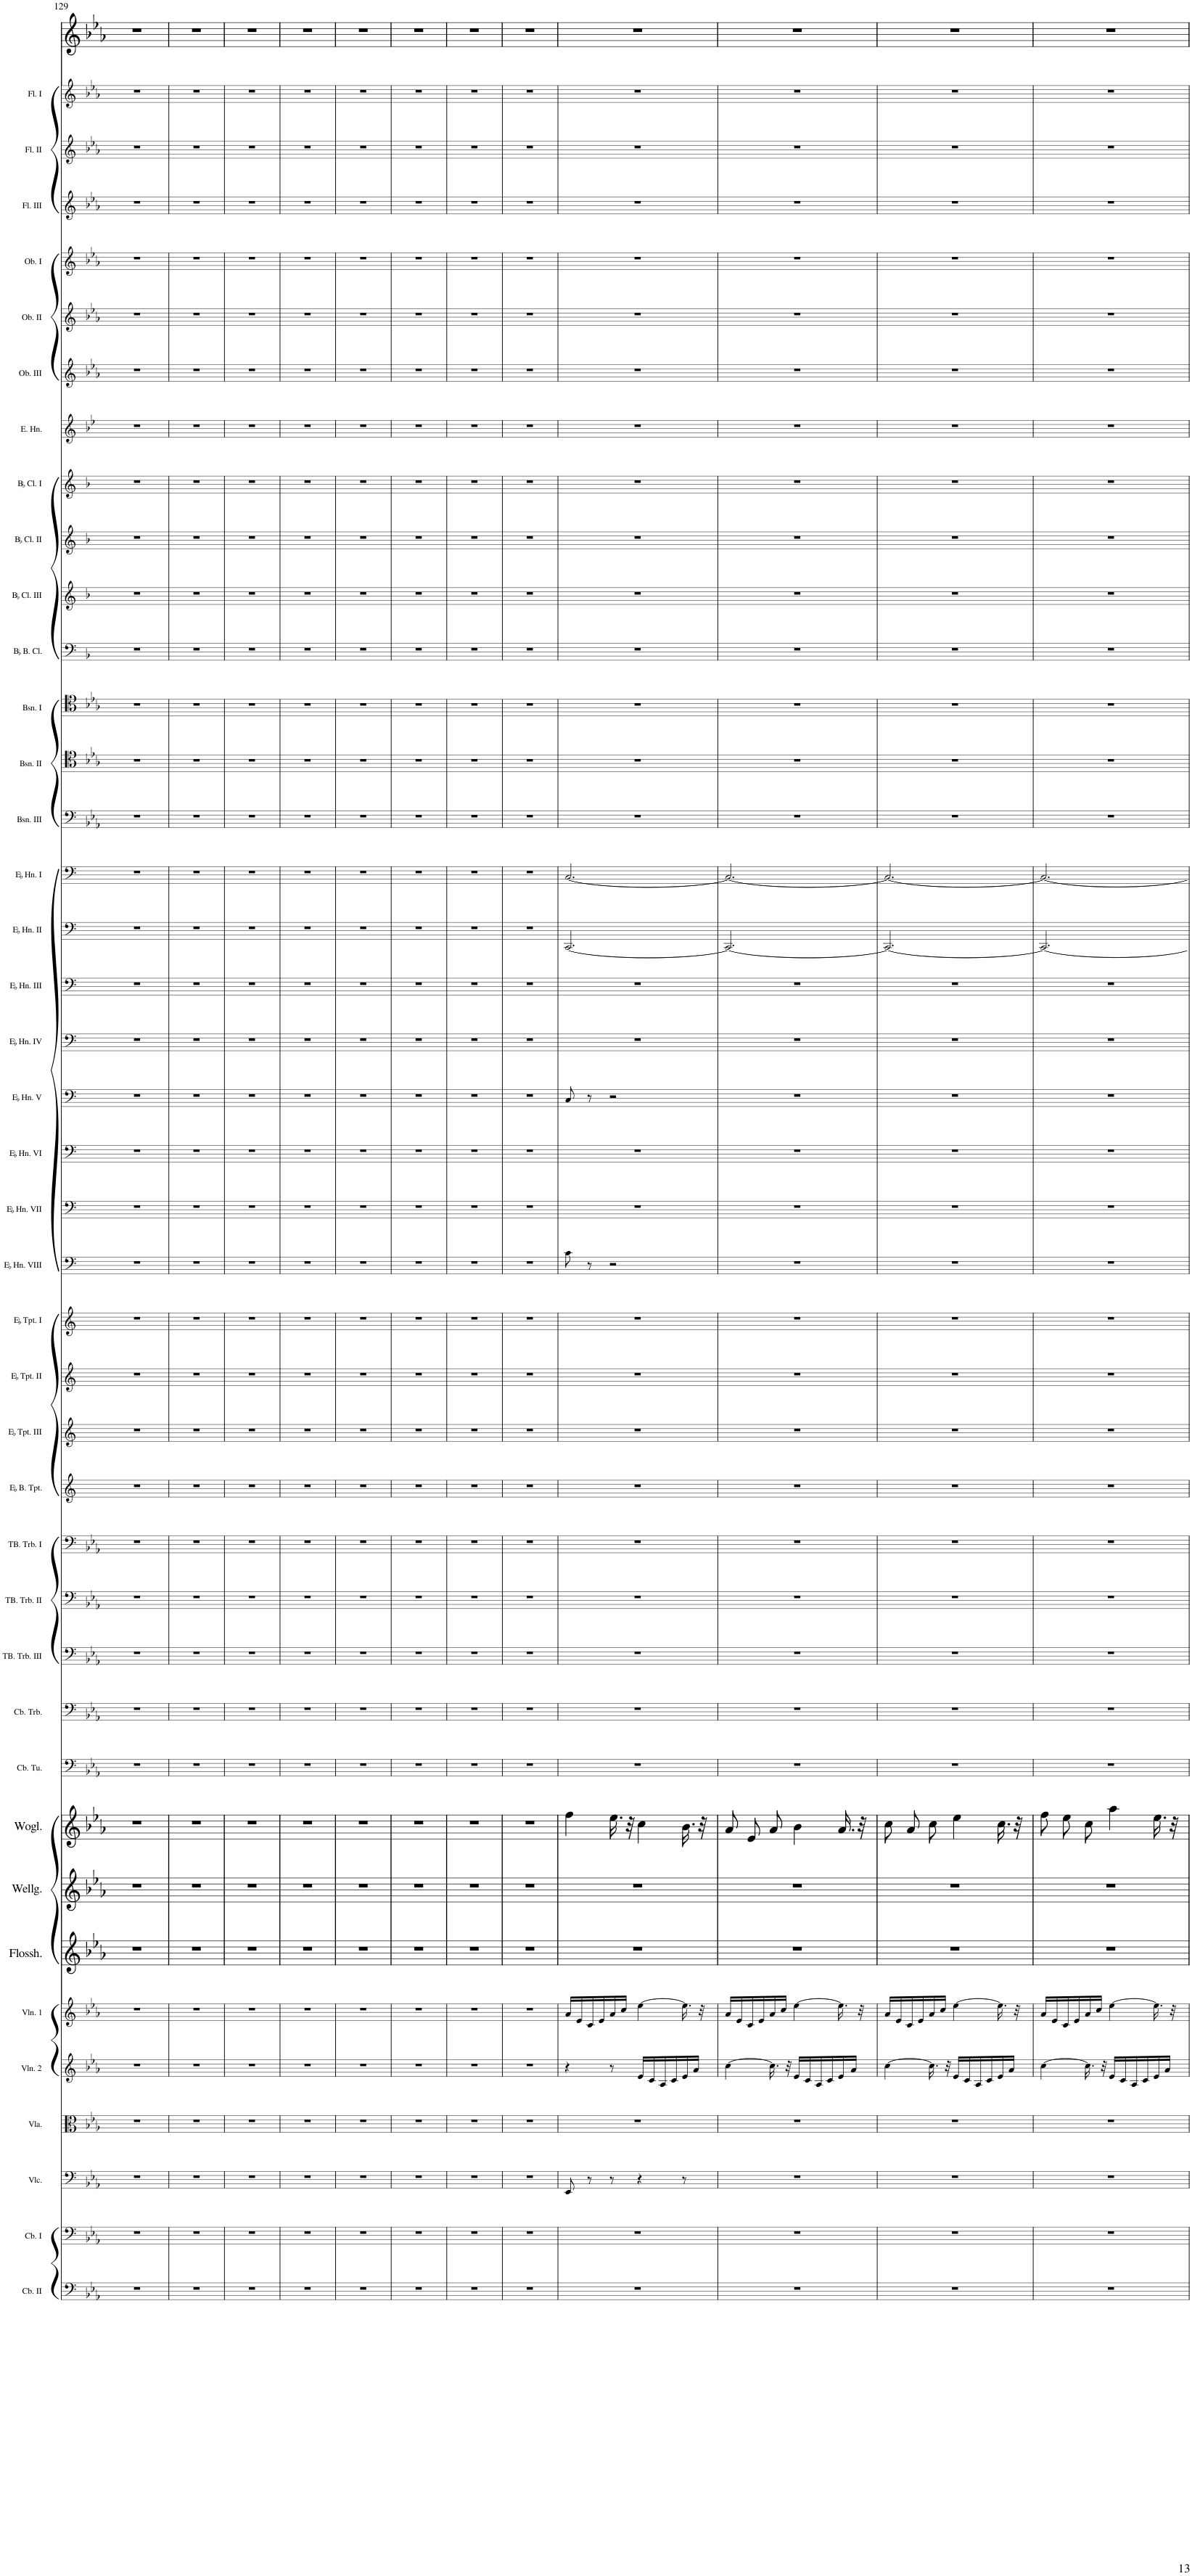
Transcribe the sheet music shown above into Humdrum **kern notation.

**kern	**kern	**kern	**kern	**kern	**kern	**kern	**kern	**kern	**kern	**kern	**kern	**kern	**kern	**kern	**kern	**kern	**kern	**kern	**kern	**kern	**kern	**kern	**kern	**kern	**kern	**kern	**kern	**kern	**kern	**kern	**kern	**kern	**kern	**kern	**kern	**kern	**kern	**kern	**kern	**kern
*part41	*part40	*part39	*part38	*part37	*part36	*part35	*part34	*part33	*part32	*part31	*part30	*part29	*part28	*part27	*part26	*part25	*part24	*part23	*part22	*part21	*part20	*part19	*part18	*part17	*part16	*part15	*part14	*part13	*part12	*part11	*part10	*part9	*part8	*part7	*part6	*part5	*part4	*part3	*part2	*part1
*staff41	*staff40	*staff39	*staff38	*staff37	*staff36	*staff35	*staff34	*staff33	*staff32	*staff31	*staff30	*staff29	*staff28	*staff27	*staff26	*staff25	*staff24	*staff23	*staff22	*staff21	*staff20	*staff19	*staff18	*staff17	*staff16	*staff15	*staff14	*staff13	*staff12	*staff11	*staff10	*staff9	*staff8	*staff7	*staff6	*staff5	*staff4	*staff3	*staff2	*staff1
*I"Contrabass II	*I"Contrabass I	*I"Violoncello	*I"Viola	*I"Violin 2	*I"Violin 1	*I"Flosshilde	*I"Wellgunde	*I"Woglinde	*I"Contrabass Tuba	*I"Contrabass Trombone	*I"Tenorbass Trombone III	*I"Tenorbass Trombone II	*I"Tenorbass Trombone I	*I"EaccidentalFlat Bass Trumpet	*I"EaccidentalFlat Trumpet III	*I"EaccidentalFlat Trumpet II	*I"EaccidentalFlat Trumpet I	*I"EaccidentalFlat Horn VIII	*I"EaccidentalFlat Horn VII	*I"EaccidentalFlat Horn VI	*I"EaccidentalFlat Horn V	*I"EaccidentalFlat Horn IV	*I"EaccidentalFlat Horn III	*I"EaccidentalFlat Horn II	*I"EaccidentalFlat Horn I	*I"Bassoon III	*I"Bassoon II	*I"Bassoon I	*I"BaccidentalFlat Bass Clarinet	*I"BaccidentalFlat Clarinet III	*I"BaccidentalFlat Clarinet II	*I"BaccidentalFlat Clarinet I	*I"English Horn	*I"Oboe III	*I"Oboe II	*I"Oboe I	*I"Flute III	*I"Flute II	*I"Flute I	*I"Voice
*I'Cb. II	*I'Cb. I	*I'Vlc.	*I'Vla.	*I'Vln. 2	*I'Vln. 1	*I'Flossh.	*I'Wellg.	*I'Wogl.	*I'Cb. Tu.	*I'Cb. Trb.	*I'TB. Trb. III	*I'TB. Trb. II	*I'TB. Trb. I	*I'EaccidentalFlat B. Tpt.	*I'EaccidentalFlat Tpt. III	*I'EaccidentalFlat Tpt. II	*I'EaccidentalFlat Tpt. I	*I'EaccidentalFlat Hn. VIII	*I'EaccidentalFlat Hn. VII	*I'EaccidentalFlat Hn. VI	*I'EaccidentalFlat Hn. V	*I'EaccidentalFlat Hn. IV	*I'EaccidentalFlat Hn. III	*I'EaccidentalFlat Hn. II	*I'EaccidentalFlat Hn. I	*I'Bsn. III	*I'Bsn. II	*I'Bsn. I	*I'BaccidentalFlat B. Cl.	*I'BaccidentalFlat Cl. III	*I'BaccidentalFlat Cl. II	*I'BaccidentalFlat Cl. I	*I'E. Hn.	*I'Ob. III	*I'Ob. II	*I'Ob. I	*I'Fl. III	*I'Fl. II	*I'Fl. I	*
!!LO:PB:g=z
*clefF4	*clefF4	*clefF4	*clefC3	*clefG2	*clefG2	*clefG2	*clefG2	*clefG2	*clefF4	*clefF4	*clefF4	*clefF4	*clefF4	*clefG2	*clefG2	*clefG2	*clefG2	*clefF4	*clefF4	*clefF4	*clefF4	*clefF4	*clefF4	*clefF4	*clefF4	*clefF4	*clefC4	*clefC4	*clefF4	*clefG2	*clefG2	*clefG2	*clefG2	*clefG2	*clefG2	*clefG2	*clefG2	*clefG2	*clefG2	*clefG2
*Trd7c12	*Trd7c12	*	*	*	*	*	*	*	*	*	*	*	*	*Trd5c9	*Trd-2c-3	*Trd-2c-3	*Trd-2c-3	*Trd-2c-3	*Trd-2c-3	*Trd-2c-3	*Trd-2c-3	*Trd-2c-3	*Trd-2c-3	*Trd-2c-3	*Trd-2c-3	*	*	*	*Trd1c2	*Trd1c2	*Trd1c2	*Trd1c2	*Trd4c7	*	*	*	*	*	*	*
*k[b-e-a-]	*k[b-e-a-]	*k[b-e-a-]	*k[b-e-a-]	*k[b-e-a-]	*k[b-e-a-]	*k[b-e-a-]	*k[b-e-a-]	*k[b-e-a-]	*k[b-e-a-]	*k[b-e-a-]	*k[b-e-a-]	*k[b-e-a-]	*k[b-e-a-]	*k[]	*k[]	*k[]	*k[]	*k[]	*k[]	*k[]	*k[]	*k[]	*k[]	*k[]	*k[]	*k[b-e-a-]	*k[b-e-a-]	*k[b-e-a-]	*k[b-]	*k[b-]	*k[b-]	*k[b-]	*k[b-e-]	*k[b-e-a-]	*k[b-e-a-]	*k[b-e-a-]	*k[b-e-a-]	*k[b-e-a-]	*k[b-e-a-]	*k[b-e-a-]
*M6/8	*M6/8	*M6/8	*M6/8	*M6/8	*M6/8	*M6/8	*M6/8	*M6/8	*M6/8	*M6/8	*M6/8	*M6/8	*M6/8	*M6/8	*M6/8	*M6/8	*M6/8	*M6/8	*M6/8	*M6/8	*M6/8	*M6/8	*M6/8	*M6/8	*M6/8	*M6/8	*M6/8	*M6/8	*M6/8	*M6/8	*M6/8	*M6/8	*M6/8	*M6/8	*M6/8	*M6/8	*M6/8	*M6/8	*M6/8	*M6/8
=129	=129	=129	=129	=129	=129	=129	=129	=129	=129	=129	=129	=129	=129	=129	=129	=129	=129	=129	=129	=129	=129	=129	=129	=129	=129	=129	=129	=129	=129	=129	=129	=129	=129	=129	=129	=129	=129	=129	=129	=129
2.r	2.r	2.r	2.r	2.r	2.r	2.r	2.r	2.r	2.r	2.r	2.r	2.r	2.r	2.r	2.r	2.r	2.r	2.r	2.r	2.r	2.r	2.r	2.r	2.r	2.r	2.r	2.r	2.r	2.r	2.r	2.r	2.r	2.r	2.r	2.r	2.r	2.r	2.r	2.r	2.r
=130	=130	=130	=130	=130	=130	=130	=130	=130	=130	=130	=130	=130	=130	=130	=130	=130	=130	=130	=130	=130	=130	=130	=130	=130	=130	=130	=130	=130	=130	=130	=130	=130	=130	=130	=130	=130	=130	=130	=130	=130
2.r	2.r	2.r	2.r	2.r	2.r	2.r	2.r	2.r	2.r	2.r	2.r	2.r	2.r	2.r	2.r	2.r	2.r	2.r	2.r	2.r	2.r	2.r	2.r	2.r	2.r	2.r	2.r	2.r	2.r	2.r	2.r	2.r	2.r	2.r	2.r	2.r	2.r	2.r	2.r	2.r
=131	=131	=131	=131	=131	=131	=131	=131	=131	=131	=131	=131	=131	=131	=131	=131	=131	=131	=131	=131	=131	=131	=131	=131	=131	=131	=131	=131	=131	=131	=131	=131	=131	=131	=131	=131	=131	=131	=131	=131	=131
2.r	2.r	2.r	2.r	2.r	2.r	2.r	2.r	2.r	2.r	2.r	2.r	2.r	2.r	2.r	2.r	2.r	2.r	2.r	2.r	2.r	2.r	2.r	2.r	2.r	2.r	2.r	2.r	2.r	2.r	2.r	2.r	2.r	2.r	2.r	2.r	2.r	2.r	2.r	2.r	2.r
=132	=132	=132	=132	=132	=132	=132	=132	=132	=132	=132	=132	=132	=132	=132	=132	=132	=132	=132	=132	=132	=132	=132	=132	=132	=132	=132	=132	=132	=132	=132	=132	=132	=132	=132	=132	=132	=132	=132	=132	=132
2.r	2.r	2.r	2.r	2.r	2.r	2.r	2.r	2.r	2.r	2.r	2.r	2.r	2.r	2.r	2.r	2.r	2.r	2.r	2.r	2.r	2.r	2.r	2.r	2.r	2.r	2.r	2.r	2.r	2.r	2.r	2.r	2.r	2.r	2.r	2.r	2.r	2.r	2.r	2.r	2.r
=133	=133	=133	=133	=133	=133	=133	=133	=133	=133	=133	=133	=133	=133	=133	=133	=133	=133	=133	=133	=133	=133	=133	=133	=133	=133	=133	=133	=133	=133	=133	=133	=133	=133	=133	=133	=133	=133	=133	=133	=133
2.r	2.r	2.r	2.r	2.r	2.r	2.r	2.r	2.r	2.r	2.r	2.r	2.r	2.r	2.r	2.r	2.r	2.r	2.r	2.r	2.r	2.r	2.r	2.r	2.r	2.r	2.r	2.r	2.r	2.r	2.r	2.r	2.r	2.r	2.r	2.r	2.r	2.r	2.r	2.r	2.r
=134	=134	=134	=134	=134	=134	=134	=134	=134	=134	=134	=134	=134	=134	=134	=134	=134	=134	=134	=134	=134	=134	=134	=134	=134	=134	=134	=134	=134	=134	=134	=134	=134	=134	=134	=134	=134	=134	=134	=134	=134
2.r	2.r	2.r	2.r	2.r	2.r	2.r	2.r	2.r	2.r	2.r	2.r	2.r	2.r	2.r	2.r	2.r	2.r	2.r	2.r	2.r	2.r	2.r	2.r	2.r	2.r	2.r	2.r	2.r	2.r	2.r	2.r	2.r	2.r	2.r	2.r	2.r	2.r	2.r	2.r	2.r
=135	=135	=135	=135	=135	=135	=135	=135	=135	=135	=135	=135	=135	=135	=135	=135	=135	=135	=135	=135	=135	=135	=135	=135	=135	=135	=135	=135	=135	=135	=135	=135	=135	=135	=135	=135	=135	=135	=135	=135	=135
2.r	2.r	2.r	2.r	2.r	2.r	2.r	2.r	2.r	2.r	2.r	2.r	2.r	2.r	2.r	2.r	2.r	2.r	2.r	2.r	2.r	2.r	2.r	2.r	2.r	2.r	2.r	2.r	2.r	2.r	2.r	2.r	2.r	2.r	2.r	2.r	2.r	2.r	2.r	2.r	2.r
=136	=136	=136	=136	=136	=136	=136	=136	=136	=136	=136	=136	=136	=136	=136	=136	=136	=136	=136	=136	=136	=136	=136	=136	=136	=136	=136	=136	=136	=136	=136	=136	=136	=136	=136	=136	=136	=136	=136	=136	=136
2.r	2.r	2.r	2.r	2.r	2.r	2.r	2.r	2.r	2.r	2.r	2.r	2.r	2.r	2.r	2.r	2.r	2.r	2.r	2.r	2.r	2.r	2.r	2.r	2.r	2.r	2.r	2.r	2.r	2.r	2.r	2.r	2.r	2.r	2.r	2.r	2.r	2.r	2.r	2.r	2.r
=137	=137	=137	=137	=137	=137	=137	=137	=137	=137	=137	=137	=137	=137	=137	=137	=137	=137	=137	=137	=137	=137	=137	=137	=137	=137	=137	=137	=137	=137	=137	=137	=137	=137	=137	=137	=137	=137	=137	=137	=137
2.r	2.r	8EE-/	2.r	4r	16a-/LL	2.r	2.r	4ff\	2.r	2.r	2.r	2.r	2.r	2.r	2.r	2.r	2.r	8c\	2.r	2.r	8C/	2.r	2.r	[2.CC/	[2.C/	2.r	2.r	2.r	2.r	2.r	2.r	2.r	2.r	2.r	2.r	2.r	2.r	2.r	2.r	2.r
.	.	.	.	.	16e-/	.	.	.	.	.	.	.	.	.	.	.	.	.	.	.	.	.	.	.	.	.	.	.	.	.	.	.	.	.	.	.	.	.	.	.
.	.	8r	.	.	16c/	.	.	.	.	.	.	.	.	.	.	.	.	8r	.	.	8r	.	.	.	.	.	.	.	.	.	.	.	.	.	.	.	.	.	.	.
.	.	.	.	.	16e-/	.	.	.	.	.	.	.	.	.	.	.	.	.	.	.	.	.	.	.	.	.	.	.	.	.	.	.	.	.	.	.	.	.	.	.
.	.	8r	.	8r	16a-/	.	.	16.ee-\	.	.	.	.	.	.	.	.	.	2r	.	.	2r	.	.	.	.	.	.	.	.	.	.	.	.	.	.	.	.	.	.	.
.	.	.	.	.	16cc/JJ	.	.	.	.	.	.	.	.	.	.	.	.	.	.	.	.	.	.	.	.	.	.	.	.	.	.	.	.	.	.	.	.	.	.	.
.	.	.	.	.	.	.	.	32r	.	.	.	.	.	.	.	.	.	.	.	.	.	.	.	.	.	.	.	.	.	.	.	.	.	.	.	.	.	.	.	.
.	.	4r	.	16e-/LL	[4ee-\	.	.	4cc\	.	.	.	.	.	.	.	.	.	.	.	.	.	.	.	.	.	.	.	.	.	.	.	.	.	.	.	.	.	.	.	.
.	.	.	.	16c/	.	.	.	.	.	.	.	.	.	.	.	.	.	.	.	.	.	.	.	.	.	.	.	.	.	.	.	.	.	.	.	.	.	.	.	.
.	.	.	.	16A-/	.	.	.	.	.	.	.	.	.	.	.	.	.	.	.	.	.	.	.	.	.	.	.	.	.	.	.	.	.	.	.	.	.	.	.	.
.	.	.	.	16c/	.	.	.	.	.	.	.	.	.	.	.	.	.	.	.	.	.	.	.	.	.	.	.	.	.	.	.	.	.	.	.	.	.	.	.	.
.	.	8r	.	16e-/	16.ee-\]	.	.	16.b-\	.	.	.	.	.	.	.	.	.	.	.	.	.	.	.	.	.	.	.	.	.	.	.	.	.	.	.	.	.	.	.	.
.	.	.	.	16a-/JJ	.	.	.	.	.	.	.	.	.	.	.	.	.	.	.	.	.	.	.	.	.	.	.	.	.	.	.	.	.	.	.	.	.	.	.	.
.	.	.	.	.	32r	.	.	32r	.	.	.	.	.	.	.	.	.	.	.	.	.	.	.	.	.	.	.	.	.	.	.	.	.	.	.	.	.	.	.	.
=138	=138	=138	=138	=138	=138	=138	=138	=138	=138	=138	=138	=138	=138	=138	=138	=138	=138	=138	=138	=138	=138	=138	=138	=138	=138	=138	=138	=138	=138	=138	=138	=138	=138	=138	=138	=138	=138	=138	=138	=138
2.r	2.r	2.r	2.r	[4cc\	16a-/LL	2.r	2.r	8a-/L	2.r	2.r	2.r	2.r	2.r	2.r	2.r	2.r	2.r	2.r	2.r	2.r	2.r	2.r	2.r	2.CC/_	2.C/_	2.r	2.r	2.r	2.r	2.r	2.r	2.r	2.r	2.r	2.r	2.r	2.r	2.r	2.r	2.r
.	.	.	.	.	16e-/	.	.	.	.	.	.	.	.	.	.	.	.	.	.	.	.	.	.	.	.	.	.	.	.	.	.	.	.	.	.	.	.	.	.	.
.	.	.	.	.	16c/	.	.	8e-/	.	.	.	.	.	.	.	.	.	.	.	.	.	.	.	.	.	.	.	.	.	.	.	.	.	.	.	.	.	.	.	.
.	.	.	.	.	16e-/	.	.	.	.	.	.	.	.	.	.	.	.	.	.	.	.	.	.	.	.	.	.	.	.	.	.	.	.	.	.	.	.	.	.	.
.	.	.	.	16.cc\]	16a-/	.	.	8a-/J	.	.	.	.	.	.	.	.	.	.	.	.	.	.	.	.	.	.	.	.	.	.	.	.	.	.	.	.	.	.	.	.
.	.	.	.	.	16cc/JJ	.	.	.	.	.	.	.	.	.	.	.	.	.	.	.	.	.	.	.	.	.	.	.	.	.	.	.	.	.	.	.	.	.	.	.
.	.	.	.	32r	.	.	.	.	.	.	.	.	.	.	.	.	.	.	.	.	.	.	.	.	.	.	.	.	.	.	.	.	.	.	.	.	.	.	.	.
.	.	.	.	16e-/LL	[4ee-\	.	.	4b-\	.	.	.	.	.	.	.	.	.	.	.	.	.	.	.	.	.	.	.	.	.	.	.	.	.	.	.	.	.	.	.	.
.	.	.	.	16c/	.	.	.	.	.	.	.	.	.	.	.	.	.	.	.	.	.	.	.	.	.	.	.	.	.	.	.	.	.	.	.	.	.	.	.	.
.	.	.	.	16A-/	.	.	.	.	.	.	.	.	.	.	.	.	.	.	.	.	.	.	.	.	.	.	.	.	.	.	.	.	.	.	.	.	.	.	.	.
.	.	.	.	16c/	.	.	.	.	.	.	.	.	.	.	.	.	.	.	.	.	.	.	.	.	.	.	.	.	.	.	.	.	.	.	.	.	.	.	.	.
.	.	.	.	16e-/	16.ee-\]	.	.	16.a-/	.	.	.	.	.	.	.	.	.	.	.	.	.	.	.	.	.	.	.	.	.	.	.	.	.	.	.	.	.	.	.	.
.	.	.	.	16a-/JJ	.	.	.	.	.	.	.	.	.	.	.	.	.	.	.	.	.	.	.	.	.	.	.	.	.	.	.	.	.	.	.	.	.	.	.	.
.	.	.	.	.	32r	.	.	32r	.	.	.	.	.	.	.	.	.	.	.	.	.	.	.	.	.	.	.	.	.	.	.	.	.	.	.	.	.	.	.	.
=139	=139	=139	=139	=139	=139	=139	=139	=139	=139	=139	=139	=139	=139	=139	=139	=139	=139	=139	=139	=139	=139	=139	=139	=139	=139	=139	=139	=139	=139	=139	=139	=139	=139	=139	=139	=139	=139	=139	=139	=139
2.r	2.r	2.r	2.r	[4cc\	16a-/LL	2.r	2.r	8cc\L	2.r	2.r	2.r	2.r	2.r	2.r	2.r	2.r	2.r	2.r	2.r	2.r	2.r	2.r	2.r	2.CC/_	2.C/_	2.r	2.r	2.r	2.r	2.r	2.r	2.r	2.r	2.r	2.r	2.r	2.r	2.r	2.r	2.r
.	.	.	.	.	16e-/	.	.	.	.	.	.	.	.	.	.	.	.	.	.	.	.	.	.	.	.	.	.	.	.	.	.	.	.	.	.	.	.	.	.	.
.	.	.	.	.	16c/	.	.	8a-\	.	.	.	.	.	.	.	.	.	.	.	.	.	.	.	.	.	.	.	.	.	.	.	.	.	.	.	.	.	.	.	.
.	.	.	.	.	16e-/	.	.	.	.	.	.	.	.	.	.	.	.	.	.	.	.	.	.	.	.	.	.	.	.	.	.	.	.	.	.	.	.	.	.	.
.	.	.	.	16.cc\]	16a-/	.	.	8cc\J	.	.	.	.	.	.	.	.	.	.	.	.	.	.	.	.	.	.	.	.	.	.	.	.	.	.	.	.	.	.	.	.
.	.	.	.	.	16cc/JJ	.	.	.	.	.	.	.	.	.	.	.	.	.	.	.	.	.	.	.	.	.	.	.	.	.	.	.	.	.	.	.	.	.	.	.
.	.	.	.	32r	.	.	.	.	.	.	.	.	.	.	.	.	.	.	.	.	.	.	.	.	.	.	.	.	.	.	.	.	.	.	.	.	.	.	.	.
.	.	.	.	16e-/LL	[4ee-\	.	.	4ee-\	.	.	.	.	.	.	.	.	.	.	.	.	.	.	.	.	.	.	.	.	.	.	.	.	.	.	.	.	.	.	.	.
.	.	.	.	16c/	.	.	.	.	.	.	.	.	.	.	.	.	.	.	.	.	.	.	.	.	.	.	.	.	.	.	.	.	.	.	.	.	.	.	.	.
.	.	.	.	16A-/	.	.	.	.	.	.	.	.	.	.	.	.	.	.	.	.	.	.	.	.	.	.	.	.	.	.	.	.	.	.	.	.	.	.	.	.
.	.	.	.	16c/	.	.	.	.	.	.	.	.	.	.	.	.	.	.	.	.	.	.	.	.	.	.	.	.	.	.	.	.	.	.	.	.	.	.	.	.
.	.	.	.	16e-/	16.ee-\]	.	.	16.cc\	.	.	.	.	.	.	.	.	.	.	.	.	.	.	.	.	.	.	.	.	.	.	.	.	.	.	.	.	.	.	.	.
.	.	.	.	16a-/JJ	.	.	.	.	.	.	.	.	.	.	.	.	.	.	.	.	.	.	.	.	.	.	.	.	.	.	.	.	.	.	.	.	.	.	.	.
.	.	.	.	.	32r	.	.	32r	.	.	.	.	.	.	.	.	.	.	.	.	.	.	.	.	.	.	.	.	.	.	.	.	.	.	.	.	.	.	.	.
=140	=140	=140	=140	=140	=140	=140	=140	=140	=140	=140	=140	=140	=140	=140	=140	=140	=140	=140	=140	=140	=140	=140	=140	=140	=140	=140	=140	=140	=140	=140	=140	=140	=140	=140	=140	=140	=140	=140	=140	=140
2.r	2.r	2.r	2.r	[4cc\	16a-/LL	2.r	2.r	8ff\L	2.r	2.r	2.r	2.r	2.r	2.r	2.r	2.r	2.r	2.r	2.r	2.r	2.r	2.r	2.r	2.CC/_	2.C/_	2.r	2.r	2.r	2.r	2.r	2.r	2.r	2.r	2.r	2.r	2.r	2.r	2.r	2.r	2.r
.	.	.	.	.	16e-/	.	.	.	.	.	.	.	.	.	.	.	.	.	.	.	.	.	.	.	.	.	.	.	.	.	.	.	.	.	.	.	.	.	.	.
.	.	.	.	.	16c/	.	.	8ee-\	.	.	.	.	.	.	.	.	.	.	.	.	.	.	.	.	.	.	.	.	.	.	.	.	.	.	.	.	.	.	.	.
.	.	.	.	.	16e-/	.	.	.	.	.	.	.	.	.	.	.	.	.	.	.	.	.	.	.	.	.	.	.	.	.	.	.	.	.	.	.	.	.	.	.
.	.	.	.	16.cc\]	16a-/	.	.	8cc\J	.	.	.	.	.	.	.	.	.	.	.	.	.	.	.	.	.	.	.	.	.	.	.	.	.	.	.	.	.	.	.	.
.	.	.	.	.	16cc/JJ	.	.	.	.	.	.	.	.	.	.	.	.	.	.	.	.	.	.	.	.	.	.	.	.	.	.	.	.	.	.	.	.	.	.	.
.	.	.	.	32r	.	.	.	.	.	.	.	.	.	.	.	.	.	.	.	.	.	.	.	.	.	.	.	.	.	.	.	.	.	.	.	.	.	.	.	.
.	.	.	.	16e-/LL	[4ee-\	.	.	4aa-\	.	.	.	.	.	.	.	.	.	.	.	.	.	.	.	.	.	.	.	.	.	.	.	.	.	.	.	.	.	.	.	.
.	.	.	.	16c/	.	.	.	.	.	.	.	.	.	.	.	.	.	.	.	.	.	.	.	.	.	.	.	.	.	.	.	.	.	.	.	.	.	.	.	.
.	.	.	.	16A-/	.	.	.	.	.	.	.	.	.	.	.	.	.	.	.	.	.	.	.	.	.	.	.	.	.	.	.	.	.	.	.	.	.	.	.	.
.	.	.	.	16c/	.	.	.	.	.	.	.	.	.	.	.	.	.	.	.	.	.	.	.	.	.	.	.	.	.	.	.	.	.	.	.	.	.	.	.	.
.	.	.	.	16e-/	16.ee-\]	.	.	16.ee-\	.	.	.	.	.	.	.	.	.	.	.	.	.	.	.	.	.	.	.	.	.	.	.	.	.	.	.	.	.	.	.	.
.	.	.	.	16a-/JJ	.	.	.	.	.	.	.	.	.	.	.	.	.	.	.	.	.	.	.	.	.	.	.	.	.	.	.	.	.	.	.	.	.	.	.	.
.	.	.	.	.	32r	.	.	32r	.	.	.	.	.	.	.	.	.	.	.	.	.	.	.	.	.	.	.	.	.	.	.	.	.	.	.	.	.	.	.	.
=	=	=	=	=	=	=	=	=	=	=	=	=	=	=	=	=	=	=	=	=	=	=	=	=	=	=	=	=	=	=	=	=	=	=	=	=	=	=	=	=
*-	*-	*-	*-	*-	*-	*-	*-	*-	*-	*-	*-	*-	*-	*-	*-	*-	*-	*-	*-	*-	*-	*-	*-	*-	*-	*-	*-	*-	*-	*-	*-	*-	*-	*-	*-	*-	*-	*-	*-	*-
